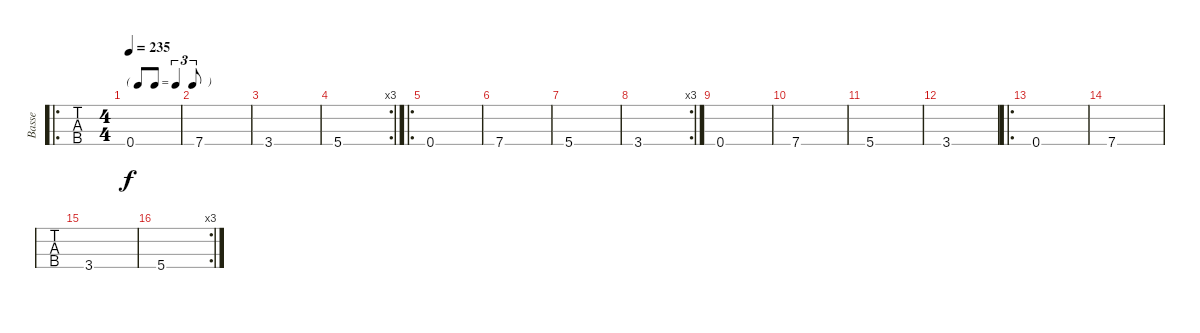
\track ("Basse" "Basse") {instrument electricbassfinger}
\staff {tabs}
\tuning (G2 D2 A1 D1) {hide}
\ro
\ts (4 4)
\tf triplet8th
\tempo 235
\clef f4
\ks c
0.4.1{dy f} |
7.4.1 |
3.4.1 |
\rc 3
5.4.1 |
\ro
0.4.1 |
7.4.1 |
5.4.1 |
\rc 3
3.4.1 |
0.4.1 |
7.4.1 |
5.4.1 |
3.4.1 |
\ro
0.4.1 |
7.4.1 |
3.4.1 |
\rc 3
5.4.1
